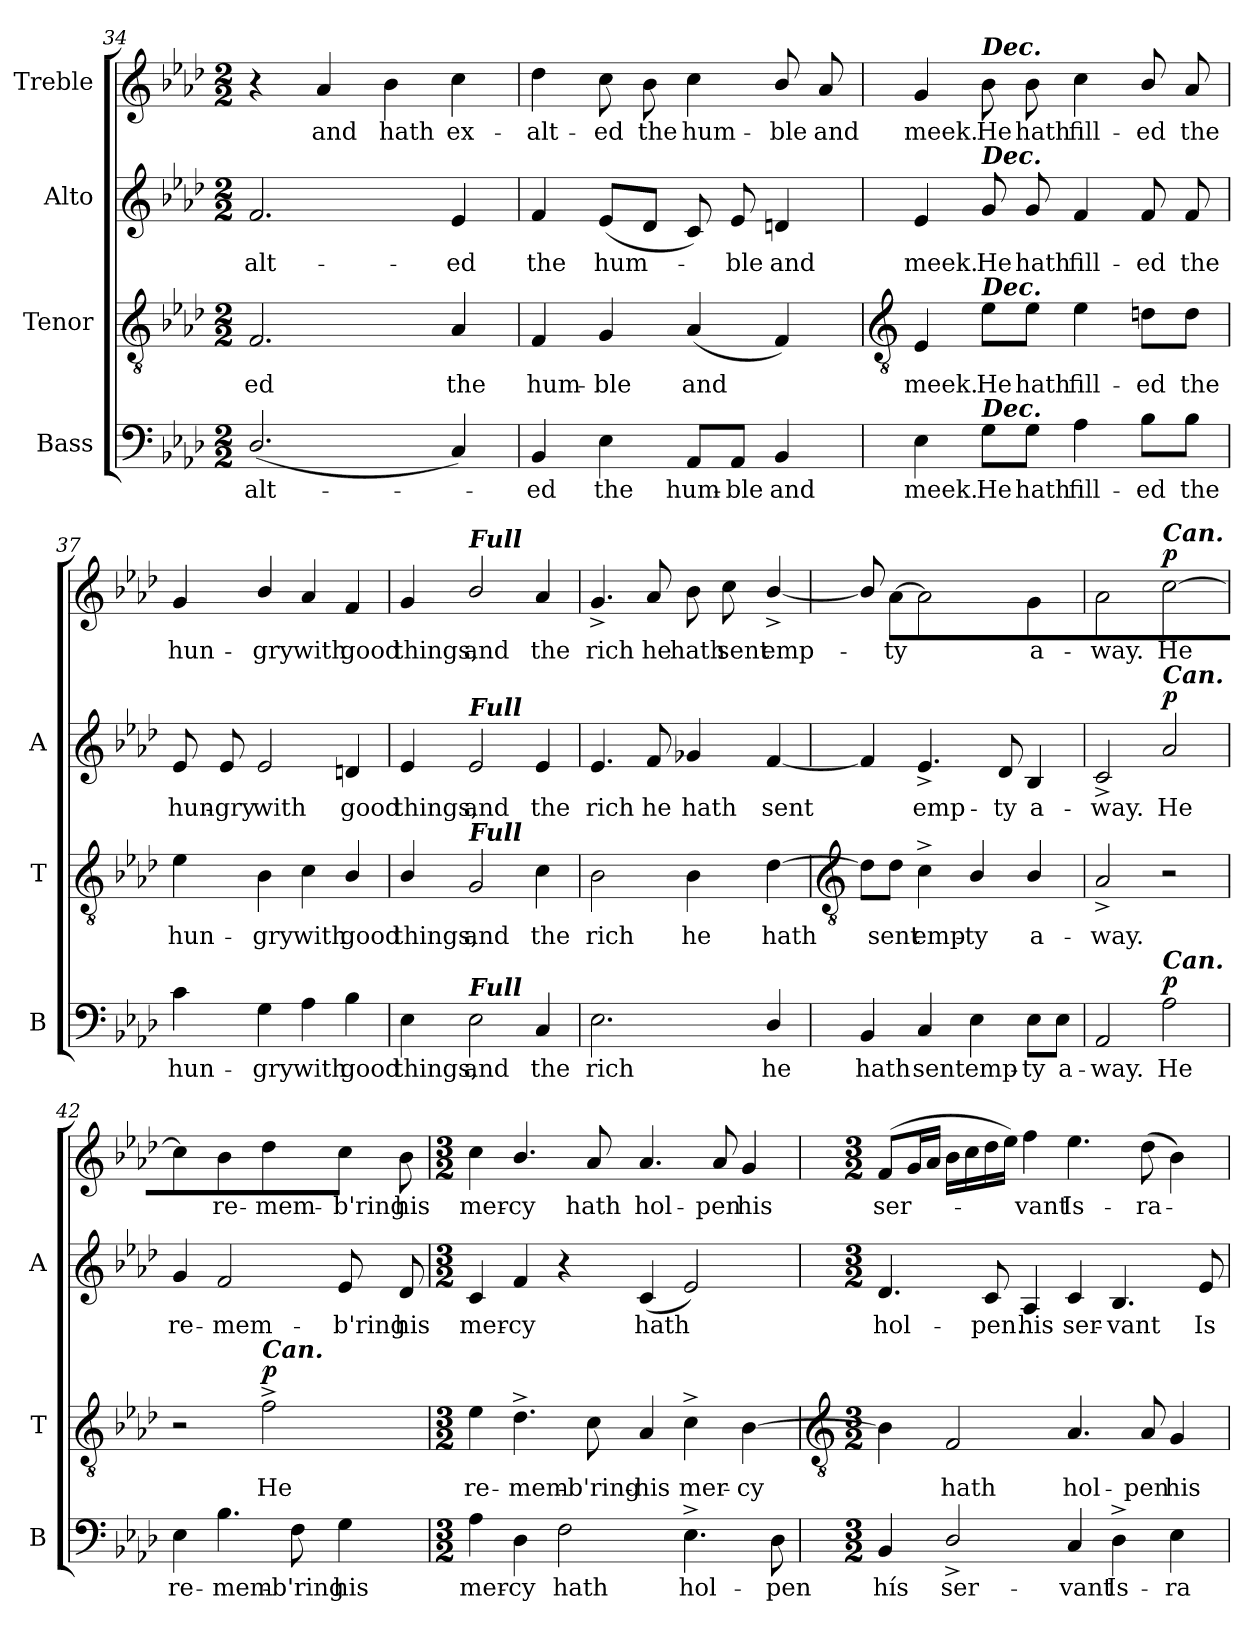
**kern	**text	**dynam	**kern	**text	**dynam	**kern	**text	**dynam	**kern	**text	**dynam
*part4	*part4	*part4	*part3	*part3	*part3	*part2	*part2	*part2	*part1	*part1	*part1
*staff4	*staff4	*staff4	*staff3	*staff3	*staff3	*staff2	*staff2	*staff2	*staff1	*staff1	*staff1
*I"Bass	*	*	*I"Tenor	*	*	*I"Alto	*	*	*I"Treble	*	*
*I'B	*	*	*I'T	*	*	*I'A	*	*	*	*	*
*clefF4	*	*	*clefGv2	*	*	*clefG2	*	*	*clefG2	*	*
*k[b-e-a-d-]	*	*	*k[b-e-a-d-]	*	*	*k[b-e-a-d-]	*	*	*k[b-e-a-d-]	*	*
*A-:	*	*	*A-:	*	*	*A-:	*	*	*A-:	*	*
*M2/2	*	*	*M2/2	*	*	*M2/2	*	*	*M2/2	*	*
=34	=34	=34	=34	=34	=34	=34	=34	=34	=34	=34	=34
!	!LO:LY:b	!	!	!LO:LY:b	!	!	!LO:LY:b	!	!	!	!
(<2.D-/	-alt-	.	2.F	-ed	.	2.f	-alt-	.	4r	.	.
!	!	!	!	!	!	!	!	!	!	!LO:LY:b	!
.	.	.	.	.	.	.	.	.	4a-	and	.
!	!	!	!	!	!	!	!	!	!	!LO:LY:b	!
.	.	.	.	.	.	.	.	.	4b-	hath	.
!	!	!	!	!LO:LY:b	!	!	!LO:LY:b	!	!	!LO:LY:b	!
4C)	.	.	4A-	the	.	4e-	-ed	.	4cc	ex-	.
=35	=35	=35	=35	=35	=35	=35	=35	=35	=35	=35	=35
!	!LO:LY:b	!	!	!LO:LY:b	!	!	!LO:LY:b	!	!	!LO:LY:b	!
4BB-	ed	.	4F	hum-	.	4f	the	.	4dd-	-alt-	.
!	!LO:LY:b	!	!	!LO:LY:b	!	!	!LO:LY:b	!	!	!LO:LY:b	!
4E-	the	.	4G	-ble	.	(<8e-L	hum-	.	8cc	-ed	.
!	!	!	!	!	!	!	!	!	!	!LO:LY:b	!
.	.	.	.	.	.	8d-J	.	.	8b-	the	.
!	!LO:LY:b	!	!	!LO:LY:b	!	!	!	!	!	!LO:LY:b	!
8AA-/L	hum-	.	(<4A-	and	.	8c)	.	.	4cc	hum-	.
!	!LO:LY:b	!	!	!	!	!	!LO:LY:b	!	!	!	!
8AA-/J	-ble	.	.	.	.	8e-	ble	.	.	.	.
!	!LO:LY:b	!	!	!	!	!	!LO:LY:b	!	!	!LO:LY:b	!
4BB-	and	.	4F)	.	.	4dn	and	.	8b-/	-ble	.
!	!	!	!	!	!	!	!	!	!	!LO:LY:b	!
.	.	.	.	.	.	.	.	.	8a-	and	.
!!LO:LB:g=z
=36	=36	=36	=36	=36	=36	=36	=36	=36	=36	=36	=36
*	*	*	*clefGv2	*	*	*	*	*	*	*	*
!	!LO:LY:b	!	!	!LO:LY:b	!	!	!LO:LY:b	!	!	!LO:LY:b	!
4E-	meek.	.	4E-	meek.	.	4e-	meek.	.	4g	meek.	.
!	!	!	!	!	!	!	!	!	!LO:TX:a:Bi:t=Dec.	!	!
!	!	!	!	!	!	!LO:TX:a:Bi:t=Dec.	!	!	!	!	!
!	!	!	!LO:TX:a:Bi:t=Dec.	!	!	!	!	!	!	!	!
!LO:TX:a:Bi:t=Dec.	!	!	!	!	!	!	!	!	!	!	!
!	!LO:LY:b	!	!	!LO:LY:b	!	!	!LO:LY:b	!	!	!LO:LY:b	!
8G\L	He	.	8e-\L	He	.	8g	He	.	8b-	He	.
!	!LO:LY:b	!	!	!LO:LY:b	!	!	!LO:LY:b	!	!	!LO:LY:b	!
8G\J	hath	.	8e-\J	hath	.	8g	hath	.	8b-	hath	.
!	!LO:LY:b	!	!	!LO:LY:b	!	!	!LO:LY:b	!	!	!LO:LY:b	!
4A-	fill-	.	4e-	fill-	.	4f	fill-	.	4cc	fill-	.
!	!LO:LY:b	!	!	!LO:LY:b	!	!	!LO:LY:b	!	!	!LO:LY:b	!
8B-\L	-ed	.	8dn\L	-ed	.	8f	-ed	.	8b-/	-ed	.
!	!LO:LY:b	!	!	!LO:LY:b	!	!	!LO:LY:b	!	!	!LO:LY:b	!
8B-\J	the	.	8d\J	the	.	8f	the	.	8a-	the	.
=37	=37	=37	=37	=37	=37	=37	=37	=37	=37	=37	=37
!	!LO:LY:b	!	!	!LO:LY:b	!	!	!LO:LY:b	!	!	!LO:LY:b	!
4c	hun-	.	4e-	hun-	.	8e-	hun-	.	4g	hun-	.
!	!	!	!	!	!	!	!LO:LY:b	!	!	!	!
.	.	.	.	.	.	8e-	-gry	.	.	.	.
!	!LO:LY:b	!	!	!LO:LY:b	!	!	!LO:LY:b	!	!	!LO:LY:b	!
4G	-gry	.	4B-	-gry	.	2e-	with	.	4b-/	-gry	.
!	!LO:LY:b	!	!	!LO:LY:b	!	!	!	!	!	!LO:LY:b	!
4A-	with	.	4c	with	.	.	.	.	4a-	with	.
!	!LO:LY:b	!	!	!LO:LY:b	!	!	!LO:LY:b	!	!	!LO:LY:b	!
4B-	good	.	4B-/	good	.	4dn	good	.	4f	good	.
=38	=38	=38	=38	=38	=38	=38	=38	=38	=38	=38	=38
!	!LO:LY:b	!	!	!LO:LY:b	!	!	!LO:LY:b	!	!	!LO:LY:b	!
4E-	things,	.	4B-/	things,	.	4e-	things,	.	4g	things,	.
!	!	!	!	!	!	!	!	!	!LO:TX:a:Bi:t=Full	!	!
!	!	!	!	!	!	!LO:TX:a:Bi:t=Full	!	!	!	!	!
!	!	!	!LO:TX:a:Bi:t=Full	!	!	!	!	!	!	!	!
!LO:TX:a:Bi:t=Full	!	!	!	!	!	!	!	!	!	!	!
!	!LO:LY:b	!	!	!LO:LY:b	!	!	!LO:LY:b	!	!	!LO:LY:b	!
2E-	and	.	2G	and	.	2e-	and	.	2b-/	and	.
!	!LO:LY:b	!	!	!LO:LY:b	!	!	!LO:LY:b	!	!	!LO:LY:b	!
4C	the	.	4c	the	.	4e-	the	.	4a-	the	.
=39	=39	=39	=39	=39	=39	=39	=39	=39	=39	=39	=39
!	!LO:LY:b	!	!	!LO:LY:b	!	!	!LO:LY:b	!	!	!LO:LY:b	!
2.E-	rich	.	2B-	rich	.	4.e-	rich	.	4.g^	rich	.
!	!	!	!	!	!	!	!LO:LY:b	!	!	!LO:LY:b	!
.	.	.	.	.	.	8f	he	.	8a-	he	.
!	!	!	!	!LO:LY:b	!	!	!LO:LY:b	!	!	!LO:LY:b	!
.	.	.	4B-	he	.	4g-X	hath	.	8b-	hath	.
!	!	!	!	!	!	!	!	!	!	!LO:LY:b	!
.	.	.	.	.	.	.	.	.	8cc	sent	.
!	!LO:LY:b	!	!	!LO:LY:b	!	!	!LO:LY:b	!	!	!LO:LY:b	!
4D-/	he	.	[4d-	hath	.	[4f	sent	.	[4b-^/	emp-	.
!!LO:LB:g=z
=40	=40	=40	=40	=40	=40	=40	=40	=40	=40	=40	=40
*	*	*	*clefGv2	*	*	*	*	*	*	*	*
!	!LO:LY:b	!	!	!	!	!	!	!	!	!	!
4BB-	hath	.	8d-\L]	.	.	4f]	.	.	8b-/]	.	.
!	!	!	!	!LO:LY:b	!	!	!	!	!	!LO:LY:b	!
.	.	.	8d-\J	sent	.	.	.	.	[8a-L	ty	.
!	!LO:LY:b	!	!	!LO:LY:b	!	!	!LO:LY:b	!	!	!	!
4C	sent	.	4c^	emp-	.	4.e-^	emp-	.	2a-]	.	.
!	!LO:LY:b	!	!	!LO:LY:b	!	!	!	!	!	!	!
4E-	emp-	.	4B-/	-ty	.	.	.	.	.	.	.
!	!	!	!	!	!	!	!LO:LY:b	!	!	!	!
.	.	.	.	.	.	8d-	-ty	.	.	.	.
!	!LO:LY:b	!	!	!LO:LY:b	!	!	!LO:LY:b	!	!	!LO:LY:b	!
8E-\L	-ty	.	4B-/	a-	.	4B-	a-	.	4g	a-	.
!	!LO:LY:b	!	!	!	!	!	!	!	!	!	!
8E-\J	a-	.	.	.	.	.	.	.	.	.	.
=41	=41	=41	=41	=41	=41	=41	=41	=41	=41	=41	=41
!	!LO:LY:b	!	!	!LO:LY:b	!	!	!LO:LY:b	!	!	!LO:LY:b	!
2AA-	-way.	.	2A-^	-way.	.	2c^	-way.	.	2a-	-way.	.
!	!	!	!	!	!	!	!	!	!LO:TX:a:Bi:t=Can.	!	!
!	!	!	!	!	!	!LO:TX:a:Bi:t=Can.	!	!	!	!	!
!LO:TX:a:Bi:t=Can.	!	!	!	!	!	!	!	!	!	!	!
!	!LO:LY:b	!LO:DY:b	!	!	!	!	!LO:LY:b	!LO:DY:b	!	!LO:LY:b	!LO:DY:b
2A-	He	p	2r	.	.	2a-	He	p	[2cc	He	p
=42	=42	=42	=42	=42	=42	=42	=42	=42	=42	=42	=42
!	!LO:LY:b	!	!	!	!	!	!LO:LY:b	!	!	!	!
4E-	re-	.	2r	.	.	4g	re-	.	4cc]	.	.
!	!LO:LY:b	!	!	!	!	!	!LO:LY:b	!	!	!LO:LY:b	!
4.B-	-mem-	.	.	.	.	2f	-mem-	.	4b-	re-	.
!	!	!	!LO:TX:a:Bi:t=Can.	!	!	!	!	!	!	!	!
!	!	!	!	!LO:LY:b	!LO:DY:b	!	!	!	!	!LO:LY:b	!
.	.	.	2f^	He	p	.	.	.	4dd-	-mem-	.
!	!LO:LY:b	!	!	!	!	!	!	!	!	!	!
8F	-b'ring	.	.	.	.	.	.	.	.	.	.
!	!LO:LY:b	!	!	!	!	!	!LO:LY:b	!	!	!LO:LY:b	!
4G	his	.	.	.	.	8e-	-b'ring	.	8ccJ	-b'ring	.
!	!	!	!	!	!	!	!LO:LY:b	!	!	!LO:LY:b	!
.	.	.	.	.	.	8d-	his	.	8b-	his	.
=43	=43	=43	=43	=43	=43	=43	=43	=43	=43	=43	=43
*M3/2	*	*	*M3/2	*	*	*M3/2	*	*	*M3/2	*	*
!	!LO:LY:b	!	!	!LO:LY:b	!	!	!LO:LY:b	!	!	!LO:LY:b	!
4A-	mer-	.	4e-	re-	.	4c	mer-	.	4cc	mer-	.
!	!LO:LY:b	!	!	!LO:LY:b	!	!	!LO:LY:b	!	!	!LO:LY:b	!
4D-	-cy	.	4.d-^	-mem-	.	4f	-cy	.	4.b-/	-cy	.
!	!LO:LY:b	!	!	!	!	!	!	!	!	!	!
2F	hath	.	.	.	.	4r	.	.	.	.	.
!	!	!	!	!LO:LY:b	!	!	!	!	!	!LO:LY:b	!
.	.	.	8c	-b'ring-	.	.	.	.	8a-	hath	.
!	!	!	!	!LO:LY:b	!	!	!LO:LY:b	!	!	!LO:LY:b	!
.	.	.	4A-	-his	.	(<4c	hath	.	4.a-	hol-	.
!	!LO:LY:b	!	!	!LO:LY:b	!	!	!	!	!	!	!
4.E-^	hol-	.	4c^	mer-	.	2e-)	.	.	.	.	.
!	!	!	!	!	!	!	!	!	!	!LO:LY:b	!
.	.	.	.	.	.	.	.	.	8a-	-pen	.
!	!	!	!	!LO:LY:b	!	!	!	!	!	!LO:LY:b	!
.	.	.	[4B-	-cy	.	.	.	.	4g	his	.
!	!LO:LY:b	!	!	!	!	!	!	!	!	!	!
8D-	-pen	.	.	.	.	.	.	.	.	.	.
!!LO:LB:g=z
=44	=44	=44	=44	=44	=44	=44	=44	=44	=44	=44	=44
*	*	*	*clefGv2	*	*	*	*	*	*	*	*
*M3/2	*	*	*M3/2	*	*	*M3/2	*	*	*M3/2	*	*
!	!LO:LY:b	!	!	!	!	!	!LO:LY:b	!	!	!LO:LY:b	!
4BB-	hís	.	4B-]	.	.	4.d-	hol-	.	(>8fL	ser-	.
.	.	.	.	.	.	.	.	.	16gL	.	.
.	.	.	.	.	.	.	.	.	16a-JJ	.	.
!	!LO:LY:b	!	!	!LO:LY:b	!	!	!	!	!	!	!
2D-^/	ser-	.	2F	hath	.	.	.	.	16b-LL	.	.
.	.	.	.	.	.	.	.	.	16cc	.	.
!	!	!	!	!	!	!	!LO:LY:b	!	!	!	!
.	.	.	.	.	.	8c	-pen.	.	16dd-	.	.
.	.	.	.	.	.	.	.	.	16ee-JJ)	.	.
!	!	!	!	!	!	!	!LO:LY:b	!	!	!LO:LY:b	!
.	.	.	.	.	.	4A-	his	.	4ff\	vant	.
!	!LO:LY:b	!	!	!LO:LY:b	!	!	!LO:LY:b	!	!	!LO:LY:b	!
4C	-vant	.	4.A-	hol-	.	4c	ser-	.	4.ee-\	Is-	.
!	!LO:LY:b	!	!	!	!	!	!LO:LY:b	!	!	!	!
4D-^	Is-	.	.	.	.	4.B-	-vant	.	.	.	.
!	!	!	!	!LO:LY:b	!	!	!	!	!	!LO:LY:b	!
.	.	.	8A-	-pen	.	.	.	.	(>8dd-\L	-ra-	.
!	!LO:LY:b	!	!	!LO:LY:b	!	!	!	!	!	!	!
4E-	-ra-	.	4G	his	.	.	.	.	4b-\)	.	.
!	!	!	!	!	!	!	!LO:LY:b	!	!	!	!
.	.	.	.	.	.	8e-L	Is-	.	.	.	.
=	=	=	=	=	=	=	=	=	=	=	=
*-	*-	*-	*-	*-	*-	*-	*-	*-	*-	*-	*-
